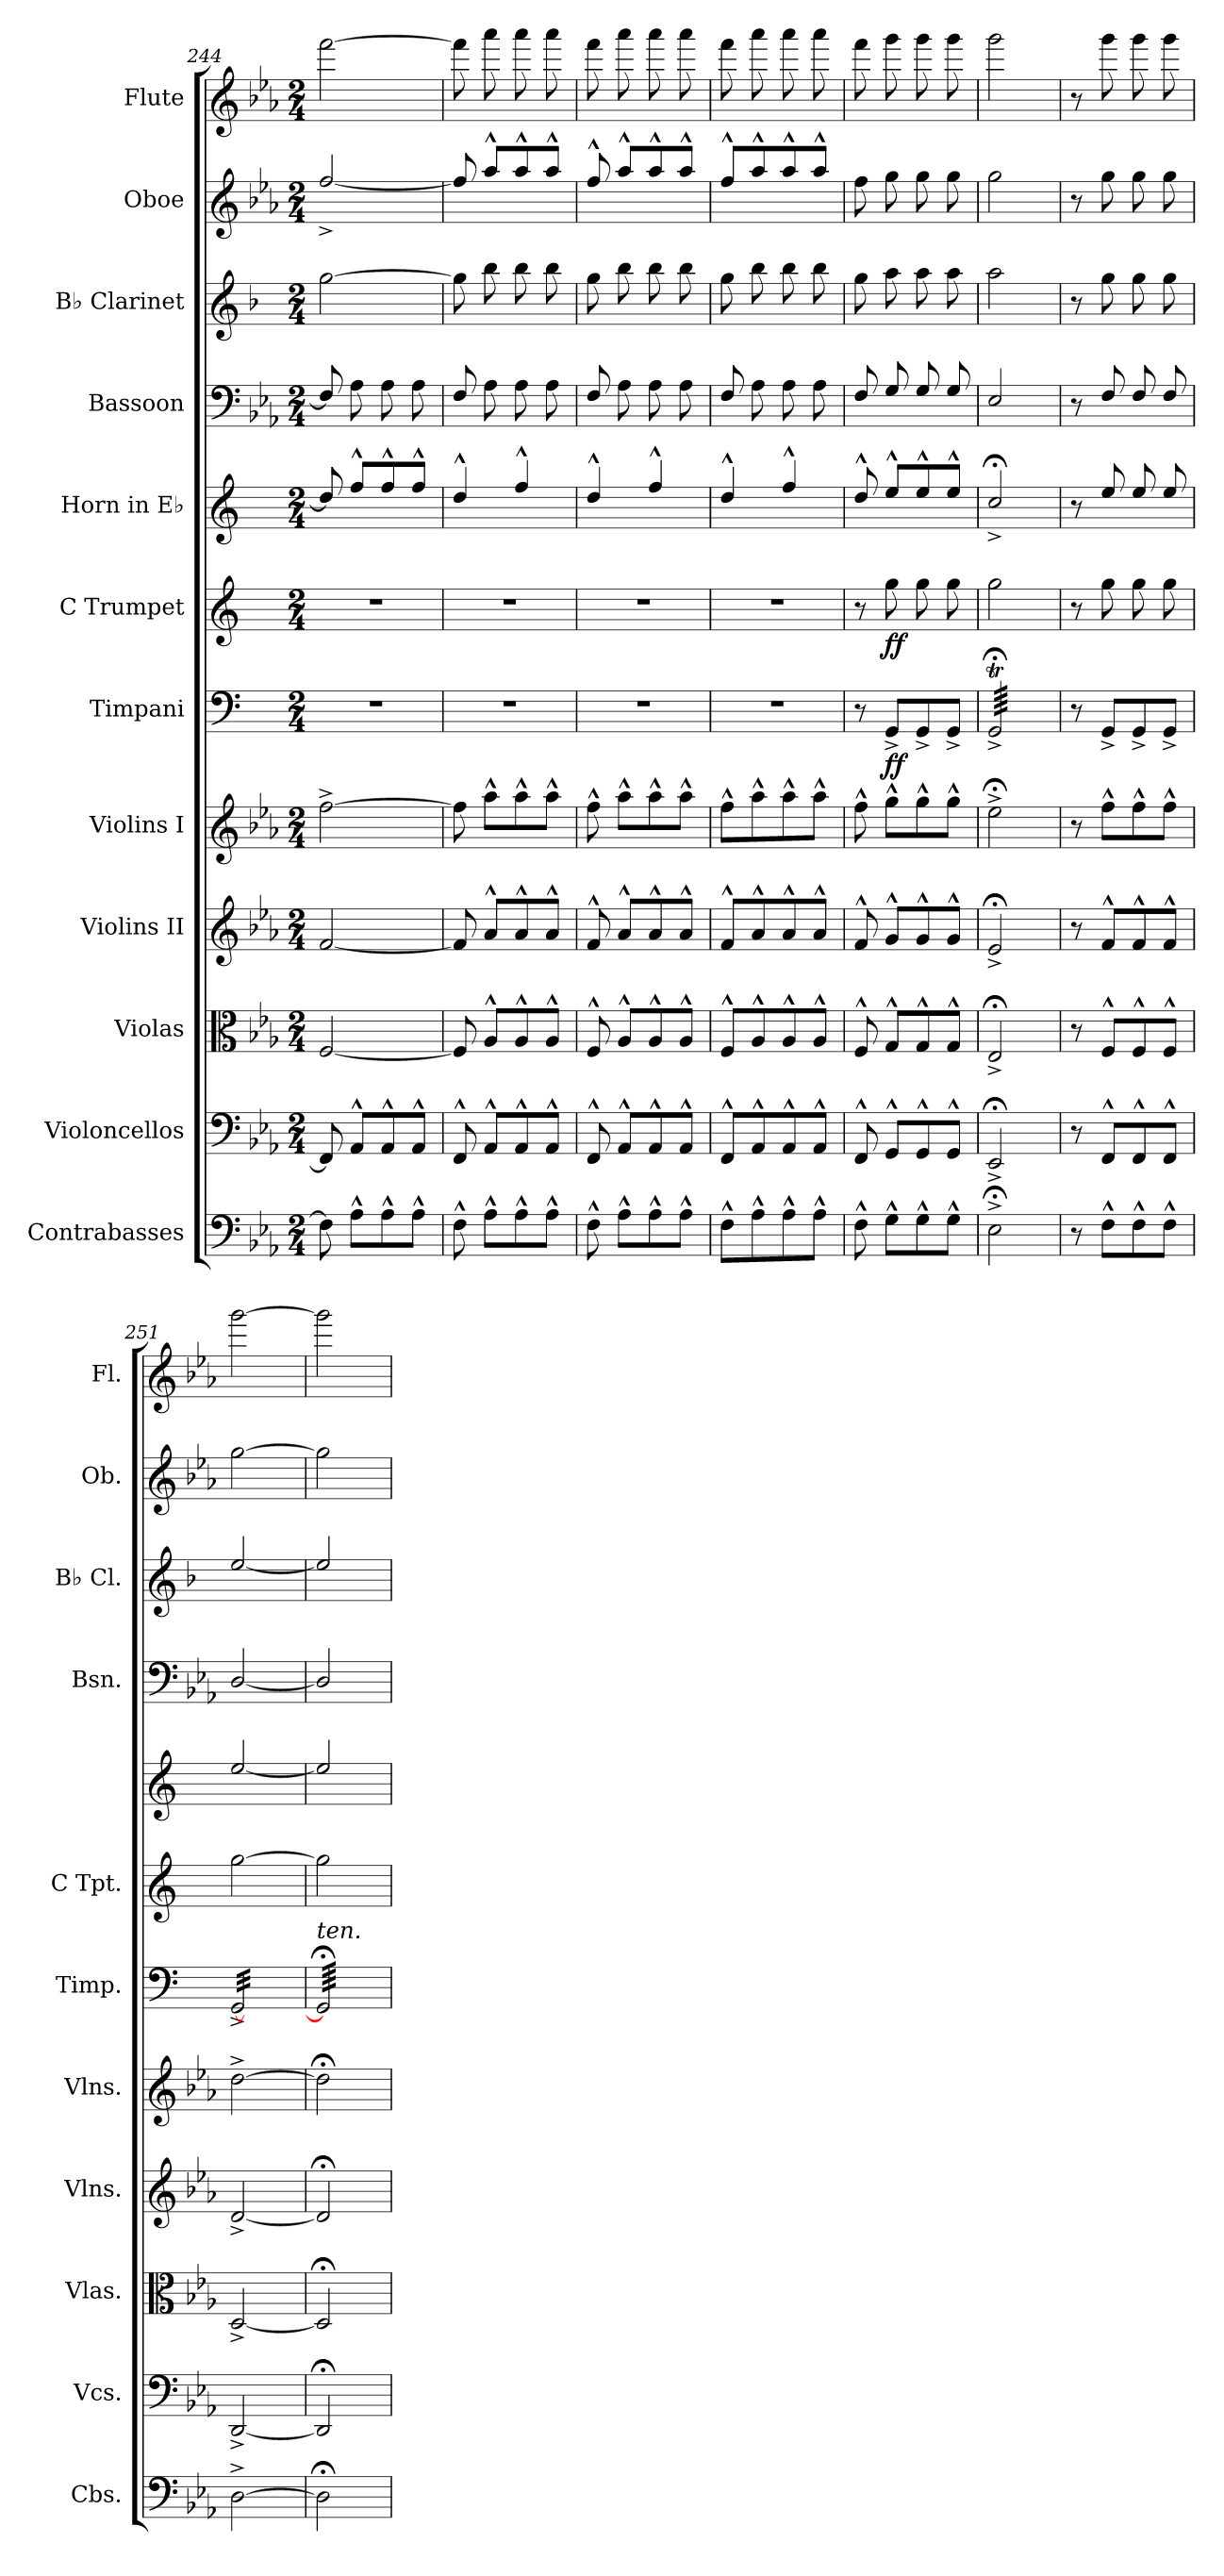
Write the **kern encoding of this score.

**kern	**kern	**kern	**kern	**kern	**kern	**dynam	**kern	**dynam	**kern	**kern	**kern	**kern	**kern
*part12	*part11	*part10	*part9	*part8	*part7	*part7	*part6	*part6	*part5	*part4	*part3	*part2	*part1
*staff12	*staff11	*staff10	*staff9	*staff8	*staff7	*staff7	*staff6	*staff6	*staff5	*staff4	*staff3	*staff2	*staff1
*I"Contrabasses	*I"Violoncellos	*I"Violas	*I"Violins II	*I"Violins I	*I"Timpani	*	*I"C Trumpet	*	*I"Horn in E♭	*I"Bassoon	*I"B♭ Clarinet	*I"Oboe	*I"Flute
*I'Cbs.	*I'Vcs.	*I'Vlas.	*I'Vlns.	*I'Vlns.	*I'Timp.	*	*I'C Tpt.	*	*	*I'Bsn.	*I'B♭ Cl.	*I'Ob.	*I'Fl.
!!LO:PB:g=z
*clefF4	*clefF4	*clefC3	*clefG2	*clefG2	*clefF4	*	*clefG2	*	*clefG2	*clefF4	*clefG2	*clefG2	*clefG2
*ITrd7c12	*	*	*	*	*	*	*	*	*ITrd4c7	*	*ITrd1c2	*	*
*k[b-e-a-]	*k[b-e-a-]	*k[b-e-a-]	*k[b-e-a-]	*k[b-e-a-]	*k[]	*	*k[]	*	*k[b-]	*k[b-e-a-]	*k[b-e-a-]	*k[b-e-a-]	*k[b-e-a-]
*M2/4	*M2/4	*M2/4	*M2/4	*M2/4	*M2/4	*	*M2/4	*	*M2/4	*M2/4	*M2/4	*M2/4	*M2/4
=244	=244	=244	=244	=244	=244	=244	=244	=244	=244	=244	=244	=244	=244
8FF\]	8FF/]	[2F/	[2f/	[2ff^\	2r	.	2r	.	8g/]	8F/]	[2ff\	[2ff^/	[2fff\
8AA-^^\L	8AA-^^/L	.	.	.	.	.	.	.	8b-^^/L	8A-\	.	.	.
8AA-^^\	8AA-^^/	.	.	.	.	.	.	.	8b-^^/	8A-\	.	.	.
8AA-^^\J	8AA-^^/J	.	.	.	.	.	.	.	8b-^^/J	8A-\	.	.	.
=245	=245	=245	=245	=245	=245	=245	=245	=245	=245	=245	=245	=245	=245
8FF^^\	8FF^^/	8F/]	8f/]	8ff\]	2r	.	2r	.	4g^^/	8F/	8ff\]	8ff/]	8fff\]
8AA-^^\L	8AA-^^/L	8A-^^/L	8a-^^/L	8aa-^^\L	.	.	.	.	.	8A-\	8aa-\	8aa-^^/L	8aaa-\
8AA-^^\	8AA-^^/	8A-^^/	8a-^^/	8aa-^^\	.	.	.	.	4b-^^/	8A-\	8aa-\	8aa-^^/	8aaa-\
*	*	*	*	*	*	*	*	*	*	*	*	*	*MM176
8AA-^^\J	8AA-^^/J	8A-^^/J	8a-^^/J	8aa-^^\J	.	.	.	.	.	8A-\	8aa-\	8aa-^^/J	8aaa-\
=246	=246	=246	=246	=246	=246	=246	=246	=246	=246	=246	=246	=246	=246
8FF^^\	8FF^^/	8F^^/	8f^^/	8ff^^\	2r	.	2r	.	4g^^/	8F/	8ff\	8ff^^/	8fff\
8AA-^^\L	8AA-^^/L	8A-^^/L	8a-^^/L	8aa-^^\L	.	.	.	.	.	8A-\	8aa-\	8aa-^^/L	8aaa-\
*	*	*	*	*	*	*	*	*	*	*	*	*	*MM160
8AA-^^\	8AA-^^/	8A-^^/	8a-^^/	8aa-^^\	.	.	.	.	4b-^^/	8A-\	8aa-\	8aa-^^/	8aaa-\
8AA-^^\J	8AA-^^/J	8A-^^/J	8a-^^/J	8aa-^^\J	.	.	.	.	.	8A-\	8aa-\	8aa-^^/J	8aaa-\
=247	=247	=247	=247	=247	=247	=247	=247	=247	=247	=247	=247	=247	=247
8FF^^\L	8FF^^/L	8F^^/L	8f^^/L	8ff^^\L	2r	.	2r	.	4g^^/	8F/	8ff\	8ff^^/L	8fff\
*	*	*	*	*	*	*	*	*	*	*	*	*	*MM120
8AA-^^\	8AA-^^/	8A-^^/	8a-^^/	8aa-^^\	.	.	.	.	.	8A-\	8aa-\	8aa-^^/	8aaa-\
8AA-^^\	8AA-^^/	8A-^^/	8a-^^/	8aa-^^\	.	.	.	.	4b-^^/	8A-\	8aa-\	8aa-^^/	8aaa-\
8AA-^^\J	8AA-^^/J	8A-^^/J	8a-^^/J	8aa-^^\J	.	.	.	.	.	8A-\	8aa-\	8aa-^^/J	8aaa-\
=248	=248	=248	=248	=248	=248	=248	=248	=248	=248	=248	=248	=248	=248
*	*	*	*	*	*	*	*	*	*	*	*	*	*MM100
8FF^^\	8FF^^/	8F^^/	8f^^/	8ff^^\	8r	.	8r	.	8g^^/	8F/	8ff\	8ff\	8fff\
!	!	!	!	!	!	!LO:DY:b	!	!LO:DY:b	!	!	!	!	!
8GG^^\L	8GG^^/L	8G^^/L	8g^^/L	8gg^^\L	8GG^/L	ff	8gg\	ff	8a^^/L	8G/	8gg\	8gg\	8ggg\
8GG^^\	8GG^^/	8G^^/	8g^^/	8gg^^\	8GG^/	.	8gg\	.	8a^^/	8G/	8gg\	8gg\	8ggg\
*	*	*	*	*	*	*	*	*	*	*	*	*	*MM90
8GG^^\J	8GG^^/J	8G^^/J	8g^^/J	8gg^^\J	8GG^/J	.	8gg\	.	8a^^/J	8G/	8gg\	8gg\	8ggg\
=249	=249	=249	=249	=249	=249	=249	=249	=249	=249	=249	=249	=249	=249
*	*	*	*	*	*	*	*	*	*	*	*	*	*MM100
!	!	!	!	!	!LO:TX:a:i:t=ten.	!	!	!	!	!	!	!	!
*	*	*	*	*	*tremolo	*	*	*	*	*	*	*	*
2EE-;<^\	2EE-;<^/	2E-;<^/	2e-;<^/	2ee-;<^\	64GG;<T^/LLLL	.	2gg\	.	2f;<^/	2E-/	2gg\	2gg\	2ggg\
.	.	.	.	.	64GG;<T^/	.	.	.	.	.	.	.	.
.	.	.	.	.	64GG;<T^/	.	.	.	.	.	.	.	.
.	.	.	.	.	64GG;<T^/	.	.	.	.	.	.	.	.
.	.	.	.	.	64GG;<T^/	.	.	.	.	.	.	.	.
.	.	.	.	.	64GG;<T^/	.	.	.	.	.	.	.	.
.	.	.	.	.	64GG;<T^/	.	.	.	.	.	.	.	.
.	.	.	.	.	64GG;<T^/	.	.	.	.	.	.	.	.
.	.	.	.	.	64GG;<T^/	.	.	.	.	.	.	.	.
.	.	.	.	.	64GG;<T^/	.	.	.	.	.	.	.	.
.	.	.	.	.	64GG;<T^/	.	.	.	.	.	.	.	.
.	.	.	.	.	64GG;<T^/	.	.	.	.	.	.	.	.
.	.	.	.	.	64GG;<T^/	.	.	.	.	.	.	.	.
.	.	.	.	.	64GG;<T^/	.	.	.	.	.	.	.	.
.	.	.	.	.	64GG;<T^/	.	.	.	.	.	.	.	.
.	.	.	.	.	64GG;<T^/	.	.	.	.	.	.	.	.
.	.	.	.	.	64GG;<T^/	.	.	.	.	.	.	.	.
.	.	.	.	.	64GG;<T^/	.	.	.	.	.	.	.	.
.	.	.	.	.	64GG;<T^/	.	.	.	.	.	.	.	.
.	.	.	.	.	64GG;<T^/	.	.	.	.	.	.	.	.
.	.	.	.	.	64GG;<T^/	.	.	.	.	.	.	.	.
.	.	.	.	.	64GG;<T^/	.	.	.	.	.	.	.	.
.	.	.	.	.	64GG;<T^/	.	.	.	.	.	.	.	.
.	.	.	.	.	64GG;<T^/	.	.	.	.	.	.	.	.
.	.	.	.	.	64GG;<T^/	.	.	.	.	.	.	.	.
.	.	.	.	.	64GG;<T^/	.	.	.	.	.	.	.	.
.	.	.	.	.	64GG;<T^/	.	.	.	.	.	.	.	.
.	.	.	.	.	64GG;<T^/	.	.	.	.	.	.	.	.
.	.	.	.	.	64GG;<T^/	.	.	.	.	.	.	.	.
.	.	.	.	.	64GG;<T^/	.	.	.	.	.	.	.	.
.	.	.	.	.	64GG;<T^/	.	.	.	.	.	.	.	.
.	.	.	.	.	64GG;<T^/JJJJ	.	.	.	.	.	.	.	.
*	*	*	*	*	*Xtremolo	*	*	*	*	*	*	*	*
=250	=250	=250	=250	=250	=250	=250	=250	=250	=250	=250	=250	=250	=250
8r	8r	8r	8r	8r	8r	.	8r	.	8r	8r	8r	8r	8r
8FF^^\L	8FF^^/L	8F^^/L	8f^^/L	8ff^^\L	8GG^/L	.	8gg\	.	8a/	8F/	8ff\	8gg\	8ggg\
8FF^^\	8FF^^/	8F^^/	8f^^/	8ff^^\	8GG^/	.	8gg\	.	8a/	8F/	8ff\	8gg\	8ggg\
*	*	*	*	*	*	*	*	*	*	*	*	*	*MM90
8FF^^\J	8FF^^/J	8F^^/J	8f^^/J	8ff^^\J	8GG^/J	.	8gg\	.	8a/	8F/	8ff\	8gg\	8ggg\
=251	=251	=251	=251	=251	=251	=251	=251	=251	=251	=251	=251	=251	=251
*	*	*	*	*	*	*	*	*	*	*	*	*	*MM100
*	*	*	*	*	*tremolo	*	*	*	*	*	*	*	*
[2DD^\	[2DD^/	[2D^/	[2d^/	[2dd^\	[32GG^/LLL	.	[2gg\	.	[2a/	[2D/	[2dd/	[2gg\	[2ggg\
.	.	.	.	.	32GG^/	.	.	.	.	.	.	.	.
.	.	.	.	.	32GG^/	.	.	.	.	.	.	.	.
.	.	.	.	.	32GG^/	.	.	.	.	.	.	.	.
.	.	.	.	.	32GG^/	.	.	.	.	.	.	.	.
.	.	.	.	.	32GG^/	.	.	.	.	.	.	.	.
.	.	.	.	.	32GG^/	.	.	.	.	.	.	.	.
.	.	.	.	.	32GG^/	.	.	.	.	.	.	.	.
.	.	.	.	.	32GG^/	.	.	.	.	.	.	.	.
.	.	.	.	.	32GG^/	.	.	.	.	.	.	.	.
.	.	.	.	.	32GG^/	.	.	.	.	.	.	.	.
.	.	.	.	.	32GG^/	.	.	.	.	.	.	.	.
.	.	.	.	.	32GG^/	.	.	.	.	.	.	.	.
.	.	.	.	.	32GG^/	.	.	.	.	.	.	.	.
.	.	.	.	.	32GG^/	.	.	.	.	.	.	.	.
.	.	.	.	.	32GG^/JJJ	.	.	.	.	.	.	.	.
=252	=252	=252	=252	=252	=252	=252	=252	=252	=252	=252	=252	=252	=252
!	!	!	!	!	!LO:TX:a:i:t=ten.	!	!	!	!	!	!	!	!
2DD;<\]	2DD;</]	2D;</]	2d;</]	2dd;<\]	64GG;</]LLLL	.	2gg\]	.	2a/]	2D/]	2dd/]	2gg\]	2ggg\]
.	.	.	.	.	64GG;</	.	.	.	.	.	.	.	.
.	.	.	.	.	64GG;</	.	.	.	.	.	.	.	.
.	.	.	.	.	64GG;</	.	.	.	.	.	.	.	.
.	.	.	.	.	64GG;</	.	.	.	.	.	.	.	.
.	.	.	.	.	64GG;</	.	.	.	.	.	.	.	.
.	.	.	.	.	64GG;</	.	.	.	.	.	.	.	.
.	.	.	.	.	64GG;</	.	.	.	.	.	.	.	.
.	.	.	.	.	64GG;</	.	.	.	.	.	.	.	.
.	.	.	.	.	64GG;</	.	.	.	.	.	.	.	.
.	.	.	.	.	64GG;</	.	.	.	.	.	.	.	.
.	.	.	.	.	64GG;</	.	.	.	.	.	.	.	.
.	.	.	.	.	64GG;</	.	.	.	.	.	.	.	.
.	.	.	.	.	64GG;</	.	.	.	.	.	.	.	.
.	.	.	.	.	64GG;</	.	.	.	.	.	.	.	.
.	.	.	.	.	64GG;</	.	.	.	.	.	.	.	.
.	.	.	.	.	64GG;</	.	.	.	.	.	.	.	.
.	.	.	.	.	64GG;</	.	.	.	.	.	.	.	.
.	.	.	.	.	64GG;</	.	.	.	.	.	.	.	.
.	.	.	.	.	64GG;</	.	.	.	.	.	.	.	.
.	.	.	.	.	64GG;</	.	.	.	.	.	.	.	.
.	.	.	.	.	64GG;</	.	.	.	.	.	.	.	.
.	.	.	.	.	64GG;</	.	.	.	.	.	.	.	.
.	.	.	.	.	64GG;</	.	.	.	.	.	.	.	.
.	.	.	.	.	64GG;</	.	.	.	.	.	.	.	.
.	.	.	.	.	64GG;</	.	.	.	.	.	.	.	.
.	.	.	.	.	64GG;</	.	.	.	.	.	.	.	.
.	.	.	.	.	64GG;</	.	.	.	.	.	.	.	.
.	.	.	.	.	64GG;</	.	.	.	.	.	.	.	.
.	.	.	.	.	64GG;</	.	.	.	.	.	.	.	.
.	.	.	.	.	64GG;</	.	.	.	.	.	.	.	.
.	.	.	.	.	64GG;</JJJJ	.	.	.	.	.	.	.	.
*	*	*	*	*	*Xtremolo	*	*	*	*	*	*	*	*
=	=	=	=	=	=	=	=	=	=	=	=	=	=
*-	*-	*-	*-	*-	*-	*-	*-	*-	*-	*-	*-	*-	*-
